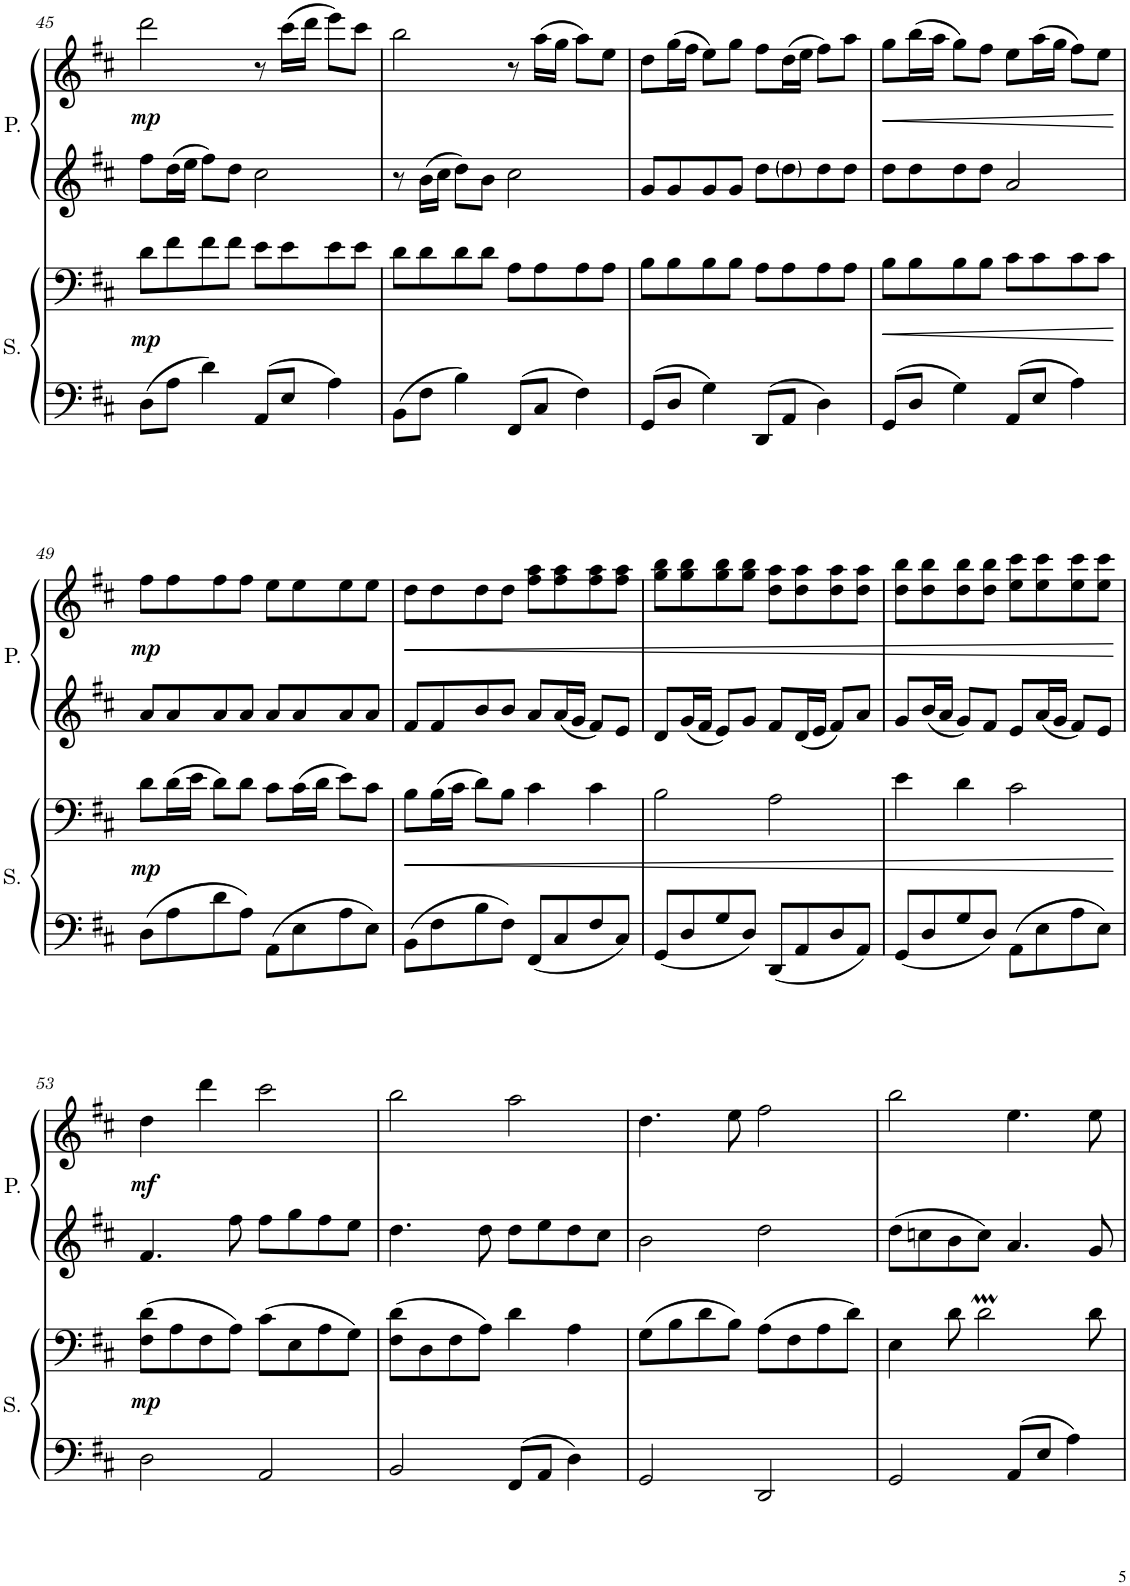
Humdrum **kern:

**kern	**kern	**dynam	**kern	**kern	**dynam
*part2	*part2	*part2	*part1	*part1	*part1
*staff4	*staff3	*staff3/4	*staff2	*staff1	*staff1/2
*I"Secondo	*	*	*I"Primo	*	*
*I'S.	*	*	*I'P.	*	*
!!LO:PB:g=z
*clefF4	*clefF4	*	*clefG2	*clefG2	*
*k[f#c#]	*k[f#c#]	*	*k[f#c#]	*k[f#c#]	*
*M4/4	*M4/4	*	*M4/4	*M4/4	*
=45	=45	=45	=45	=45	=45
!	!	!LO:DY:b	!	!	!LO:DY:b
8D\L	8d\L	mp	8ff#\L	2ddd\	mp
8A\J	8f#\	.	16dd\L	.	.
.	.	.	16ee\JJ	.	.
4d\	8f#\	.	8ff#\L	.	.
.	8f#\J	.	8dd\J	.	.
8AA/L	8e\L	.	2cc#\	8r	.
8E/J	8e\	.	.	(16ccc#\LL	.
.	.	.	.	16ddd\JJ	.
4A\	8e\	.	.	8eee\L)	.
.	8e\J	.	.	8ccc#\J	.
=46	=46	=46	=46	=46	=46
8BB\L	8d\L	.	8r	2bb\	.
8F#\J	8d\	.	16b\LL	.	.
.	.	.	16cc#\JJ	.	.
4B\	8d\	.	8dd\L	.	.
.	8d\J	.	8b\J	.	.
8FF#/L	8A\L	.	2cc#\	8r	.
8C#/J	8A\	.	.	(16aa\LL	.
.	.	.	.	16gg\JJ	.
4F#\	8A\	.	.	8aa\L)	.
.	8A\J	.	.	8ee\J	.
=47	=47	=47	=47	=47	=47
8GG/L	8B\L	.	8g/L	8dd\L	.
8D/J	8B\	.	8g/	(16gg\L	.
.	.	.	.	16ff#\JJ	.
4G\	8B\	.	8g/	8ee\L)	.
.	8B\J	.	8g/J	8gg\J	.
8DD/L	8A\L	.	8dd\L	8ff#\L	.
8AA/J	8A\	.	8dd\	(16dd\L	.
.	.	.	.	16ee\JJ	.
4D\	8A\	.	8dd\	8ff#\L)	.
.	8A\J	.	8dd\J	8aa\J	.
=48	=48	=48	=48	=48	=48
!	!	!LO:HP:b	!	!	!LO:HP:b
8GG/L	8B\L	<	8dd\L	8gg\L	<
8D/J	8B\	.	8dd\	(16bb\L	.
.	.	.	.	16aa\JJ	.
4G\	8B\	.	8dd\	8gg\L)	.
.	8B\J	.	8dd\J	8ff#\J	.
8AA/L	8c#\L	.	2a/	8ee\L	.
8E/J	8c#\	.	.	(16aa\L	.
.	.	.	.	16gg\JJ	.
4A\	8c#\	.	.	8ff#\L)	.
.	8c#\J	.	.	8ee\J	.
.	.	[	.	.	[
!!LO:LB:g=z
=49	=49	=49	=49	=49	=49
!	!	!LO:DY:b	!	!	!LO:DY:b
8D\L	8d\L	mp	8a/L	8ff#\L	mp
8A\	(16d\L	.	8a/	8ff#\	.
.	16e\JJ	.	.	.	.
8d\	8d\L)	.	8a/	8ff#\	.
8A\J	8d\J	.	8a/J	8ff#\J	.
8AA\L	8c#\L	.	8a/L	8ee\L	.
8E\	(16c#\L	.	8a/	8ee\	.
.	16d\JJ	.	.	.	.
8A\	8e\L)	.	8a/	8ee\	.
8E\J	8c#\J	.	8a/J	8ee\J	.
=50	=50	=50	=50	=50	=50
!	!	!LO:HP:b	!	!	!LO:HP:b
8BB\L	8B\L	<	8f#/L	8dd\L	<
8F#\	(16B\L	.	8f#/	8dd\	.
.	16c#\JJ	.	.	.	.
8B\	8d\L)	.	8b/	8dd\	.
8F#\J	8B\J	.	8b/J	8dd\J	.
8FF#/L	4c#\	.	8a/L	8ff#\ 8aa\L	.
8C#/	.	.	16a/L	8ff#\ 8aa\	.
.	.	.	16g/JJ	.	.
8F#/	4c#\	.	8f#/L	8ff#\ 8aa\	.
8C#/J	.	.	8e/J	8ff#\ 8aa\J	.
=51	=51	=51	=51	=51	=51
8GG/L	2B\	.	8d/L	8gg\ 8bb\L	.
8D/	.	.	16g/L	8gg\ 8bb\	.
.	.	.	16f#/JJ	.	.
8G/	.	.	8e/L	8gg\ 8bb\	.
8D/J	.	.	8g/J	8gg\ 8bb\J	.
8DD/L	2A\	.	8f#/L	8dd\ 8aa\L	.
8AA/	.	.	16d/L	8dd\ 8aa\	.
.	.	.	16e/JJ	.	.
8D/	.	.	8f#/L	8dd\ 8aa\	.
8AA/J	.	.	8a/J	8dd\ 8aa\J	.
=52	=52	=52	=52	=52	=52
8GG/L	4e\	.	8g/L	8dd\ 8bb\L	.
8D/	.	.	16b/L	8dd\ 8bb\	.
.	.	.	16a/JJ	.	.
8G/	4d\	.	8g/L	8dd\ 8bb\	.
8D/J	.	.	8f#/J	8dd\ 8bb\J	.
8AA\L	2c#\	.	8e/L	8ee\ 8ccc#\L	.
8E\	.	.	16a/L	8ee\ 8ccc#\	.
.	.	.	16g/JJ	.	.
8A\	.	.	8f#/L	8ee\ 8ccc#\	.
8E\J	.	.	8e/J	8ee\ 8ccc#\J	.
.	.	[	.	.	[
!!LO:LB:g=z
=53	=53	=53	=53	=53	=53
!	!	!LO:DY:b	!	!	!LO:DY:b
2D\	(8F#\ 8d\L	mp	4.f#/	4dd\	mf
.	8A\	.	.	.	.
.	8F#\	.	.	4ddd\	.
.	8A\J)	.	8ff#\	.	.
2AA/	(8c#\L	.	8ff#\L	2ccc#\	.
.	8E\	.	8gg\	.	.
.	8A\	.	8ff#\	.	.
.	8G\J)	.	8ee\J	.	.
=54	=54	=54	=54	=54	=54
2BB/	(8F#\ 8d\L	.	4.dd\	2bb\	.
.	8D\	.	.	.	.
.	8F#\	.	.	.	.
.	8A\J)	.	8dd\	.	.
8FF#/L	4d\	.	8dd\L	2aa\	.
8AA/J	.	.	8ee\	.	.
4D\	4A\	.	8dd\	.	.
.	.	.	8cc#\J	.	.
=55	=55	=55	=55	=55	=55
2GG/	(8G\L	.	2b\	4.dd\	.
.	8B\	.	.	.	.
.	8d\	.	.	.	.
.	8B\J)	.	.	8ee\	.
2DD/	(8A\L	.	2dd\	2ff#\	.
.	8F#\	.	.	.	.
.	8A\	.	.	.	.
.	8d\J)	.	.	.	.
=56	=56	=56	=56	=56	=56
2GG/	4E\	.	8dd\L	2bb\	.
.	.	.	8ccn\	.	.
.	8d\	.	8b\	.	.
.	2dM\	.	8cc\J	.	.
8AA/L	.	.	4.a/	4.ee\	.
8E/J	.	.	.	.	.
4A\	.	.	.	.	.
.	8d\	.	8g/	8ee\	.
=	=	=	=	=	=
*-	*-	*-	*-	*-	*-
